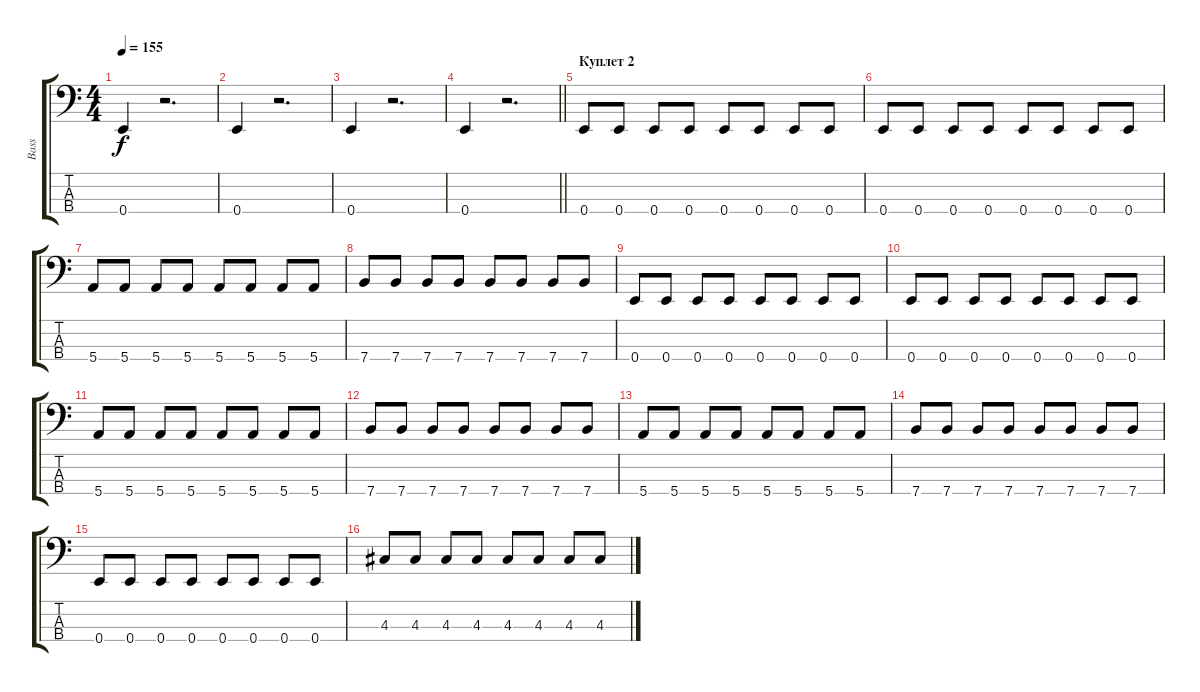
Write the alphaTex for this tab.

\track ("Bass" "Bass") {instrument electricbasspick}
\staff {score tabs}
\tuning (G2 D2 A1 E1) {hide}
\ts (4 4)
\tempo 155
\clef f4
\ks c
0.4.4{dy f} r.2{d} |
0.4.4 r.2{d} |
0.4.4 r.2{d} |
\barLineRight lightlight
0.4.4 r.2{d} |
\section ("" "Куплет 2")
0.4.8 0.4.8 0.4.8 0.4.8 0.4.8 0.4.8 0.4.8 0.4.8 |
0.4.8 0.4.8 0.4.8 0.4.8 0.4.8 0.4.8 0.4.8 0.4.8 |
5.4.8 5.4.8 5.4.8 5.4.8 5.4.8 5.4.8 5.4.8 5.4.8 |
7.4.8 7.4.8 7.4.8 7.4.8 7.4.8 7.4.8 7.4.8 7.4.8 |
0.4.8 0.4.8 0.4.8 0.4.8 0.4.8 0.4.8 0.4.8 0.4.8 |
0.4.8 0.4.8 0.4.8 0.4.8 0.4.8 0.4.8 0.4.8 0.4.8 |
5.4.8 5.4.8 5.4.8 5.4.8 5.4.8 5.4.8 5.4.8 5.4.8 |
7.4.8 7.4.8 7.4.8 7.4.8 7.4.8 7.4.8 7.4.8 7.4.8 |
5.4.8 5.4.8 5.4.8 5.4.8 5.4.8 5.4.8 5.4.8 5.4.8 |
7.4.8 7.4.8 7.4.8 7.4.8 7.4.8 7.4.8 7.4.8 7.4.8 |
0.4.8 0.4.8 0.4.8 0.4.8 0.4.8 0.4.8 0.4.8 0.4.8 |
4.3.8 4.3.8 4.3.8 4.3.8 4.3.8 4.3.8 4.3.8 4.3.8
